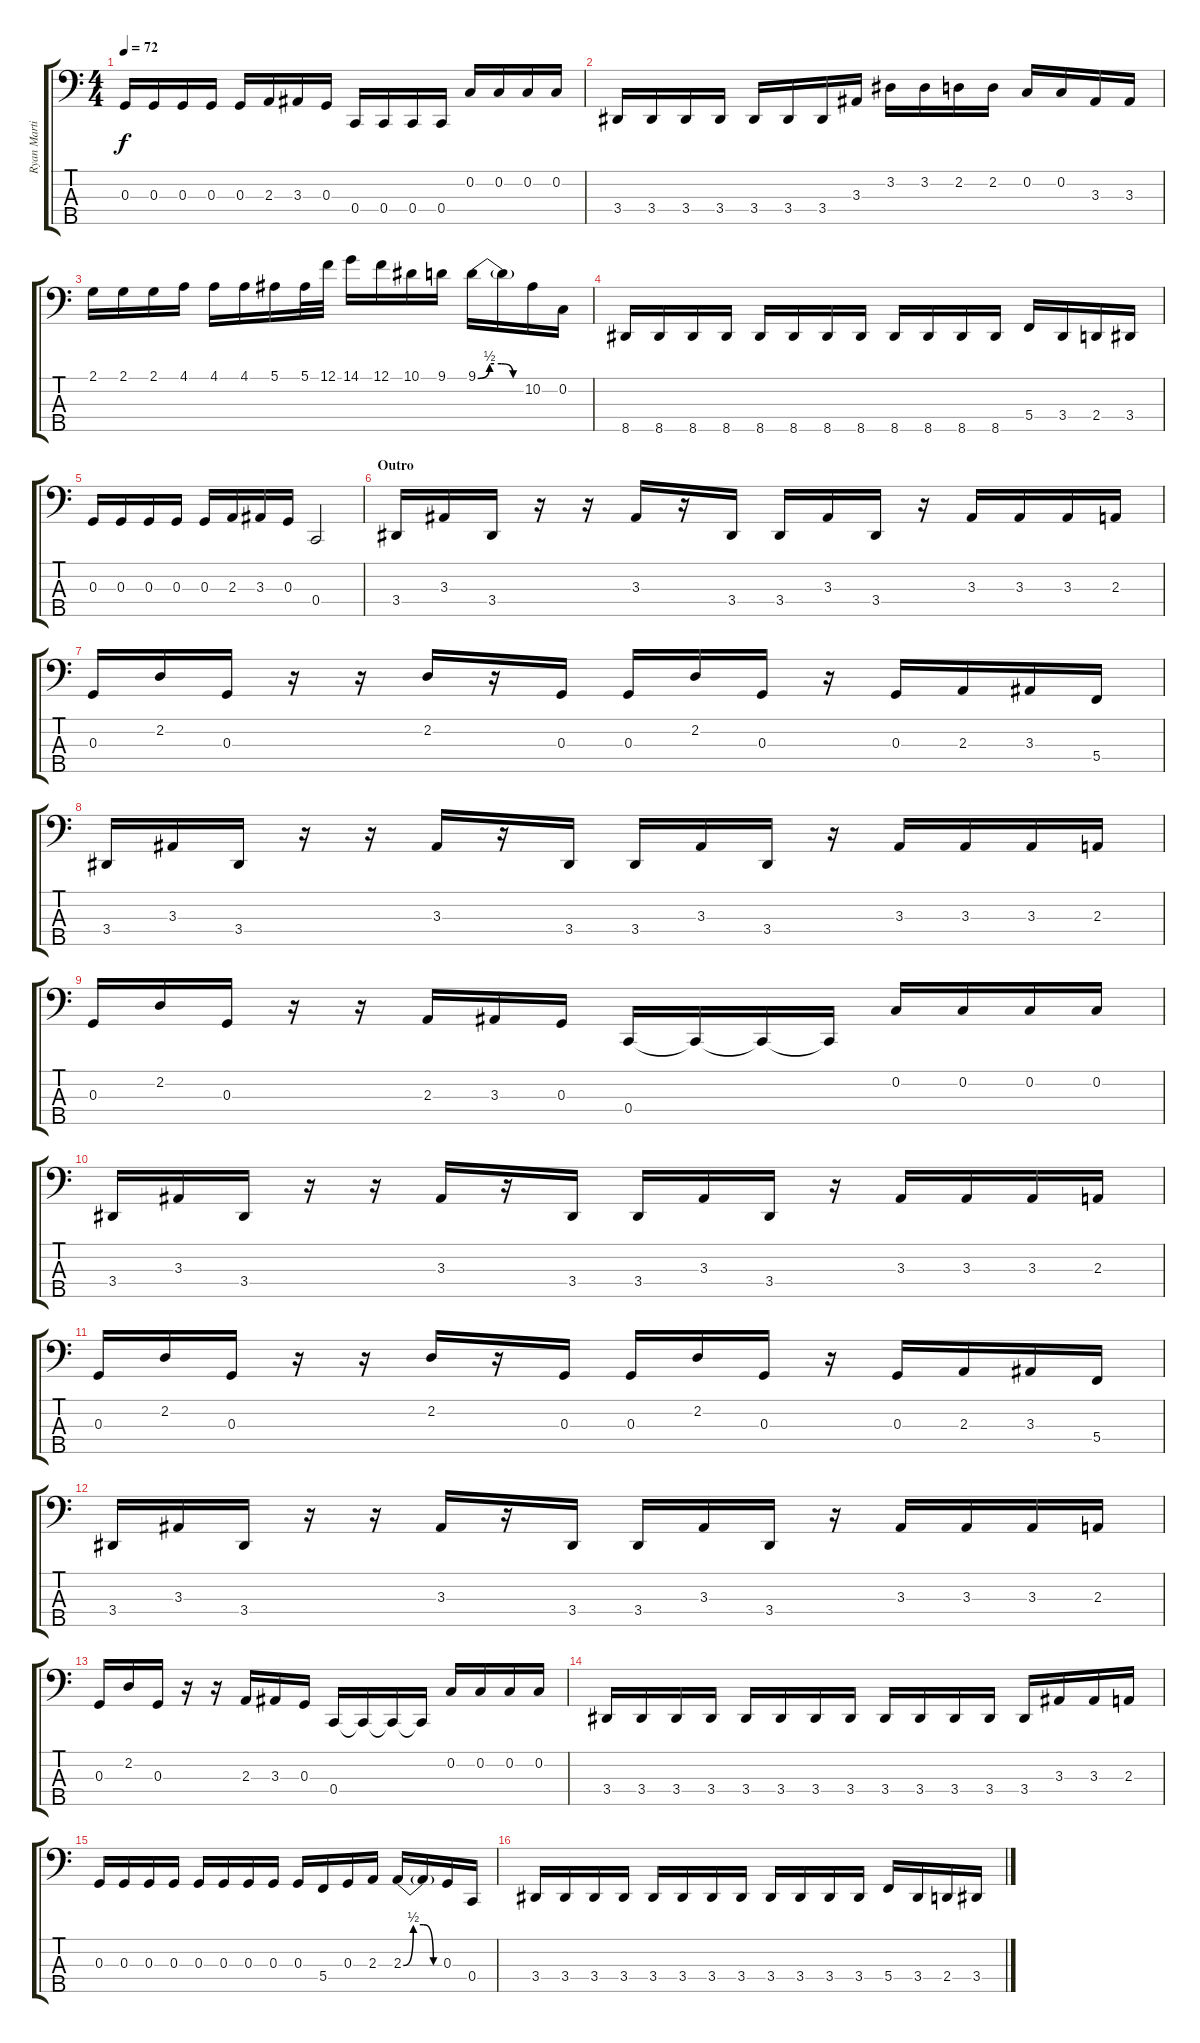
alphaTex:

\track ("Ryan Martinie \"Rü-D\" (Bass)" "Ryan Marti") {instrument electricbasspick}
\staff {score tabs}
\tuning (F2 C2 G1 C1 G0) {hide}
\ts (4 4)
\tempo 72
\clef f4
\ks c
0.3.16{dy f} 0.3.16 0.3.16 0.3.16 0.3.16 2.3.16 3.3.16 0.3.16 0.4.16 0.4.16 0.4.16 0.4.16 0.2.16 0.2.16 0.2.16 0.2.16 |
3.4.16 3.4.16 3.4.16 3.4.16 3.4.16 3.4.16 3.4.16 3.3.16 3.2.16 3.2.16 2.2.16 2.2.16 0.2.16 0.2.16 3.3.16 3.3.16 |
2.1.16 2.1.16 2.1.16 4.1.16 4.1.16 4.1.16 5.1.16 5.1.32 12.1.32 14.1.16 12.1.16 10.1.16 9.1.16 9.1{be (custom 0 0 15 2 30 2 45 0 60 0)}.16 9.1{t}.16 10.2.16 0.2.16 |
8.5.16 8.5.16 8.5.16 8.5.16 8.5.16 8.5.16 8.5.16 8.5.16 8.5.16 8.5.16 8.5.16 8.5.16 5.4.16 3.4.16 2.4.16 3.4.16 |
0.3.16 0.3.16 0.3.16 0.3.16 0.3.16 2.3.16 3.3.16 0.3.16 0.4.2 |
\section ("" "Outro")
3.4.16 3.3.16 3.4.16 r.16 r.16 3.3.16 r.16 3.4.16 3.4.16 3.3.16 3.4.16 r.16 3.3.16 3.3.16 3.3.16 2.3.16 |
0.3.16 2.2.16 0.3.16 r.16 r.16 2.2.16 r.16 0.3.16 0.3.16 2.2.16 0.3.16 r.16 0.3.16 2.3.16 3.3.16 5.4.16 |
3.4.16 3.3.16 3.4.16 r.16 r.16 3.3.16 r.16 3.4.16 3.4.16 3.3.16 3.4.16 r.16 3.3.16 3.3.16 3.3.16 2.3.16 |
0.3.16 2.2.16 0.3.16 r.16 r.16 2.3.16 3.3.16 0.3.16 0.4.16 0.4{t}.16 0.4{t}.16 0.4{t}.16 0.2.16 0.2.16 0.2.16 0.2.16 |
3.4.16 3.3.16 3.4.16 r.16 r.16 3.3.16 r.16 3.4.16 3.4.16 3.3.16 3.4.16 r.16 3.3.16 3.3.16 3.3.16 2.3.16 |
0.3.16 2.2.16 0.3.16 r.16 r.16 2.2.16 r.16 0.3.16 0.3.16 2.2.16 0.3.16 r.16 0.3.16 2.3.16 3.3.16 5.4.16 |
3.4.16 3.3.16 3.4.16 r.16 r.16 3.3.16 r.16 3.4.16 3.4.16 3.3.16 3.4.16 r.16 3.3.16 3.3.16 3.3.16 2.3.16 |
0.3.16 2.2.16 0.3.16 r.16 r.16 2.3.16 3.3.16 0.3.16 0.4.16 0.4{t}.16 0.4{t}.16 0.4{t}.16 0.2.16 0.2.16 0.2.16 0.2.16 |
3.4.16 3.4.16 3.4.16 3.4.16 3.4.16 3.4.16 3.4.16 3.4.16 3.4.16 3.4.16 3.4.16 3.4.16 3.4.16 3.3.16 3.3.16 2.3.16 |
0.3.16 0.3.16 0.3.16 0.3.16 0.3.16 0.3.16 0.3.16 0.3.16 0.3.16 5.4.16 0.3.16 2.3.16 2.3{be (custom 0 0 15 2 30 2 45 0 60 0)}.16 2.3{t}.16 0.3.16 0.4.16 |
3.4.16{volume 12} 3.4.16 3.4.16 3.4.16 3.4.16 3.4.16 3.4.16 3.4.16 3.4.16 3.4.16 3.4.16 3.4.16 5.4.16 3.4.16 2.4.16 3.4.16
